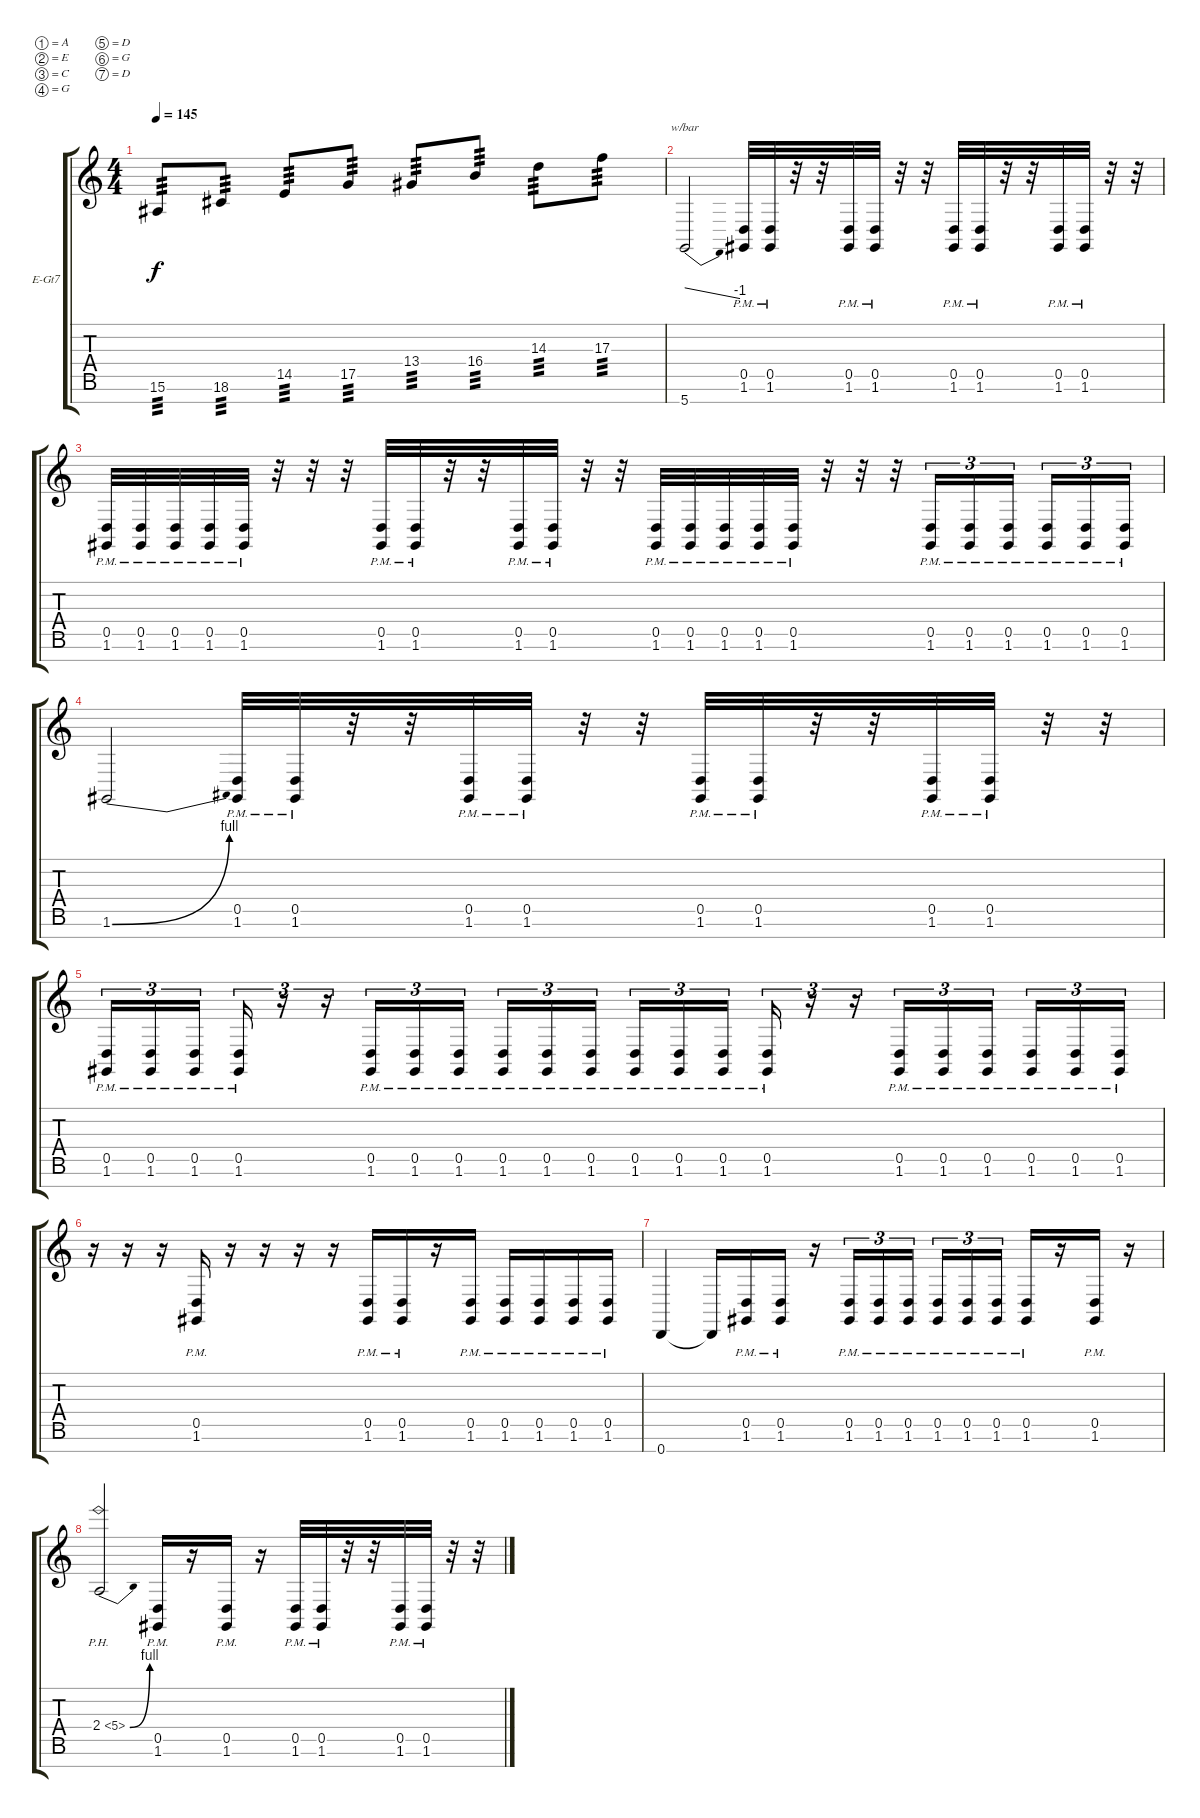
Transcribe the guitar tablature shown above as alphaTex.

\defaultSystemsLayout 4
\bracketExtendMode groupsimilarinstruments
\firstSystemTrackNameOrientation horizontal
\otherSystemsTrackNameOrientation horizontal
\track ("Rhytm L" "E-Gt7") {instrument distortionguitar}
\staff {score tabs}
\tuning (A3 E3 C3 G2 D2 G1 D1)
\ts (4 4)
\tempo 145
\clef g2
\ks c
15.6.8{tp 3 dy f} 18.6.8{tp 3} 14.5.8{tp 3} 17.5.8{tp 3} 13.4.8{tp 3} 16.4.8{tp 3} 14.3.8{tp 3} 17.3.8{tp 3} |
5.7.2{tbe (dive default 0 0 60 -4)} (1.6{pm} 0.5{pm}).32 (1.6{pm} 0.5{pm}).32 r.32 r.32 (1.6{pm} 0.5{pm}).32 (1.6{pm} 0.5{pm}).32 r.32 r.32 (1.6{pm} 0.5{pm}).32 (1.6{pm} 0.5{pm}).32 r.32 r.32 (1.6{pm} 0.5{pm}).32 (1.6{pm} 0.5{pm}).32 r.32 r.32 |
(1.6{pm} 0.5{pm}).32 (1.6{pm} 0.5{pm}).32 (1.6{pm} 0.5{pm}).32 (1.6{pm} 0.5{pm}).32 (1.6{pm} 0.5{pm}).32 r.32 r.32 r.32 (1.6{pm} 0.5{pm}).32 (1.6{pm} 0.5{pm}).32 r.32 r.32 (1.6{pm} 0.5{pm}).32 (1.6{pm} 0.5{pm}).32 r.32 r.32 (1.6{pm} 0.5{pm}).32 (1.6{pm} 0.5{pm}).32 (1.6{pm} 0.5{pm}).32 (1.6{pm} 0.5{pm}).32 (0.5{pm} 1.6{pm}).32 r.32 r.32 r.32 (1.6{pm} 0.5{pm}).16{tu (3 2)} (1.6{pm} 0.5{pm}).16{tu (3 2)} (1.6{pm} 0.5{pm}).16{tu (3 2)} (1.6{pm} 0.5{pm}).16{tu (3 2)} (1.6{pm} 0.5{pm}).16{tu (3 2)} (1.6{pm} 0.5{pm}).16{tu (3 2)} |
1.6{be (bend 0 0 59.4 4)}.2 (1.6{pm} 0.5{pm}).32 (1.6{pm} 0.5{pm}).32 r.32 r.32 (1.6{pm} 0.5{pm}).32 (1.6{pm} 0.5{pm}).32 r.32 r.32 (1.6{pm} 0.5{pm}).32 (1.6{pm} 0.5{pm}).32 r.32 r.32 (1.6{pm} 0.5{pm}).32 (1.6{pm} 0.5{pm}).32 r.32 r.32 |
(1.6{pm} 0.5{pm}).16{tu (3 2)} (1.6{pm} 0.5{pm}).16{tu (3 2)} (1.6{pm} 0.5{pm}).16{tu (3 2)} (1.6{pm} 0.5{pm}).16{tu (3 2)} r.16{tu (3 2)} r.16{tu (3 2)} (1.6{pm} 0.5{pm}).16{tu (3 2)} (1.6{pm} 0.5{pm}).16{tu (3 2)} (1.6{pm} 0.5{pm}).16{tu (3 2)} (1.6{pm} 0.5{pm}).16{tu (3 2)} (1.6{pm} 0.5{pm}).16{tu (3 2)} (1.6{pm} 0.5{pm}).16{tu (3 2)} (1.6{pm} 0.5{pm}).16{tu (3 2)} (1.6{pm} 0.5{pm}).16{tu (3 2)} (1.6{pm} 0.5{pm}).16{tu (3 2)} (1.6{pm} 0.5{pm}).16{tu (3 2)} r.16{tu (3 2)} r.16{tu (3 2)} (1.6{pm} 0.5{pm}).16{tu (3 2)} (1.6{pm} 0.5{pm}).16{tu (3 2)} (1.6{pm} 0.5{pm}).16{tu (3 2)} (1.6{pm} 0.5{pm}).16{tu (3 2)} (1.6{pm} 0.5{pm}).16{tu (3 2)} (1.6{pm} 0.5{pm}).16{tu (3 2)} |
r.16 r.16 r.16 (1.6{pm} 0.5{pm}).16 r.16 r.16 r.16 r.16 (1.6{pm} 0.5{pm}).16 (1.6{pm} 0.5{pm}).16 r.16 (1.6{pm} 0.5{pm}).16 (1.6{pm} 0.5{pm}).16 (1.6{pm} 0.5{pm}).16 (1.6{pm} 0.5{pm}).16 (1.6{pm} 0.5{pm}).16 |
0.7.4 0.7{t}.16 (1.6{pm} 0.5{pm}).16 (1.6{pm} 0.5{pm}).16 r.16 (1.6{pm} 0.5{pm}).16{tu (3 2)} (1.6{pm} 0.5{pm}).16{tu (3 2)} (1.6{pm} 0.5{pm}).16{tu (3 2)} (1.6{pm} 0.5{pm}).16{tu (3 2)} (1.6{pm} 0.5{pm}).16{tu (3 2)} (1.6{pm} 0.5{pm}).16{tu (3 2)} (1.6{pm} 0.5{pm}).16 r.16 (1.6{pm} 0.5{pm}).16 r.16 |
2.4{be (bend 0 0 60 4) ph 3}.2 (1.6{pm} 0.5{pm}).16 r.16 (1.6{pm} 0.5{pm}).16 r.16 (1.6{pm} 0.5{pm}).32 (1.6{pm} 0.5{pm}).32 r.32 r.32 (1.6{pm} 0.5{pm}).32 (1.6{pm} 0.5{pm}).32 r.32 r.32
